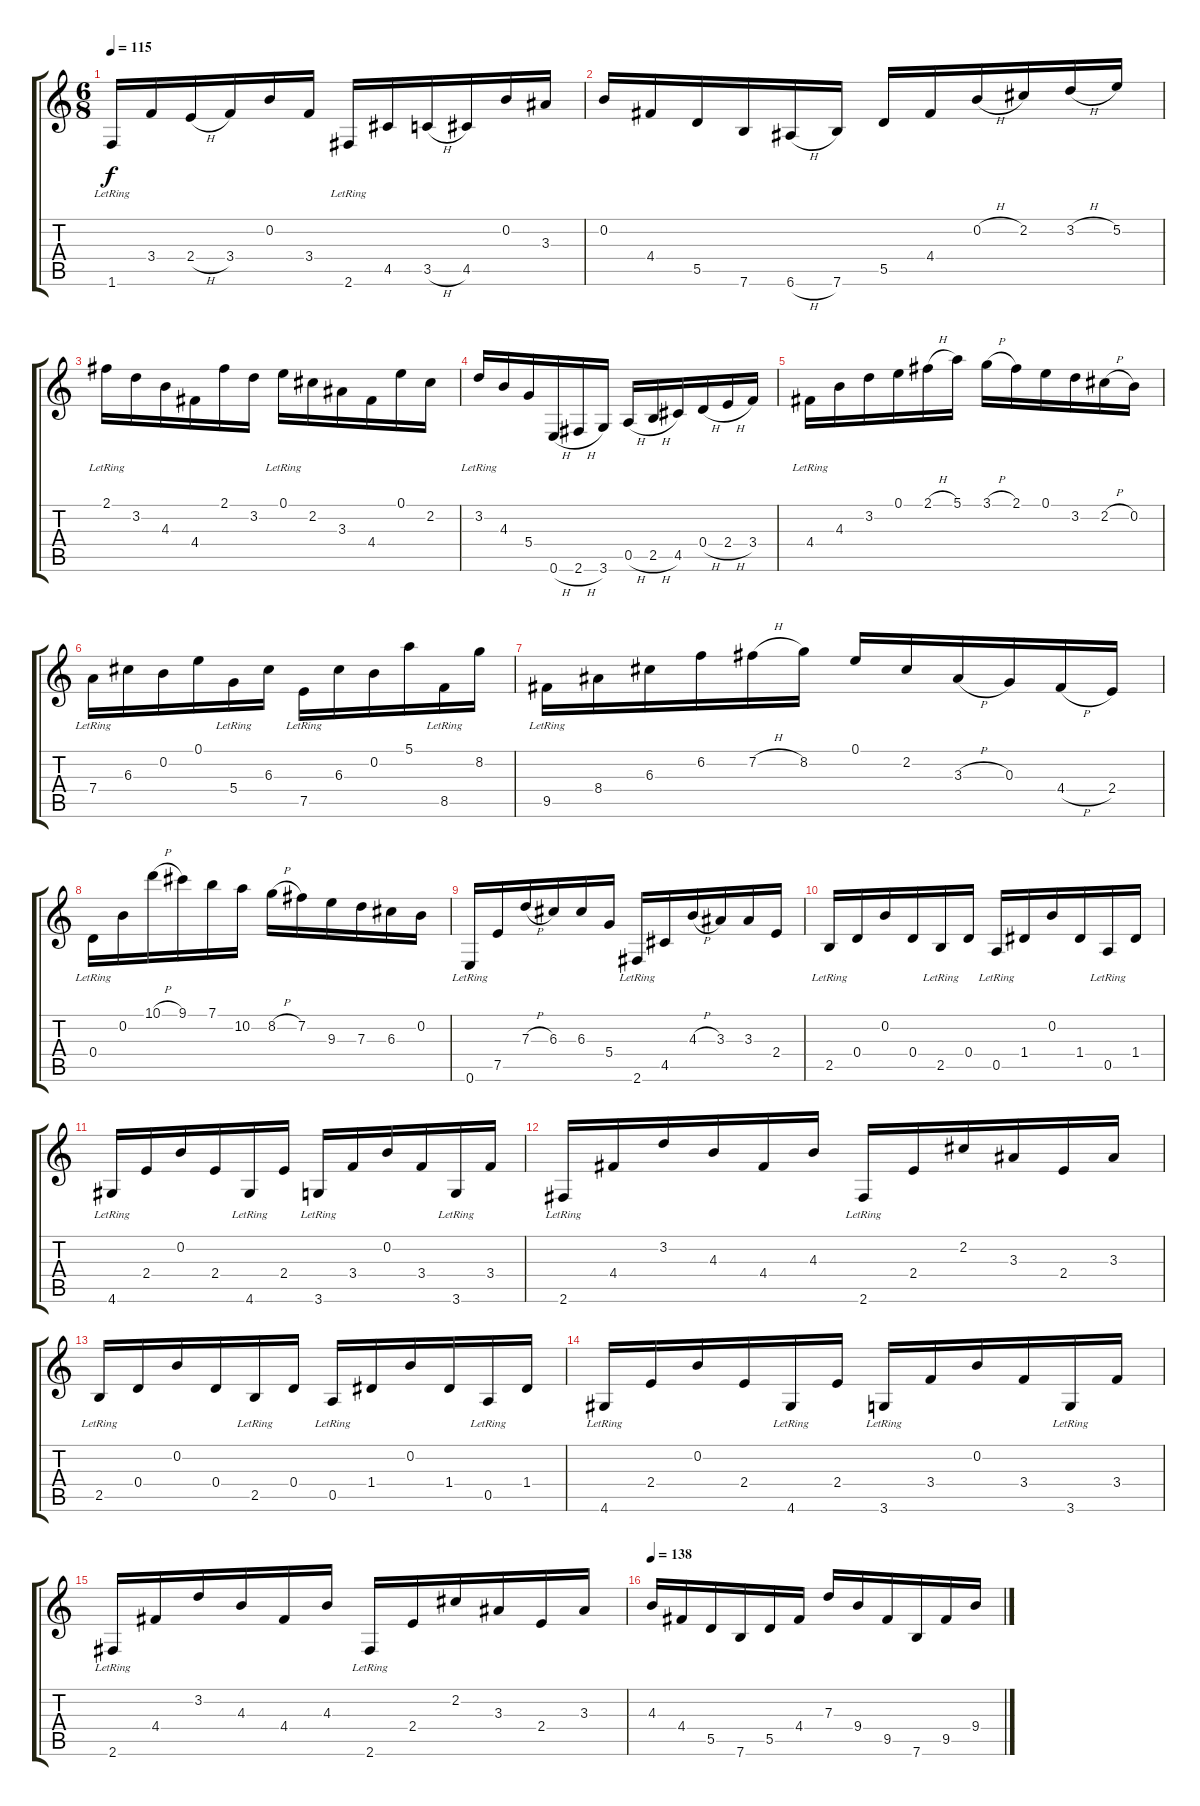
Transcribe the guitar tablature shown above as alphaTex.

\track "" {instrument acousticguitarnylon}
\staff {score tabs}
\tuning (E4 B3 G3 D3 A2 E2) {hide}
\ts (6 8)
\tempo 115
\clef g2
\ks c
1.6{lr}.16{dy f} 3.4.16 2.4{h}.16 3.4.16 0.2.16 3.4.16 2.6{lr}.16 4.5.16 3.5{h}.16 4.5.16 0.2.16 3.3.16 |
0.2.16 4.4.16 5.5.16 7.6.16 6.6{h}.16 7.6.16 5.5.16 4.4.16 0.2{h}.16 2.2.16 3.2{h}.16 5.2.16 |
2.1{lr}.16 3.2.16 4.3.16 4.4.16 2.1.16 3.2.16 0.1{lr}.16 2.2.16 3.3.16 4.4.16 0.1.16 2.2.16 |
3.2{lr}.16 4.3.16 5.4.16 0.6{h}.16 2.6{h}.16 3.6.16 0.5{h}.16 2.5{h}.16 4.5.16 0.4{h}.16 2.4{h}.16 3.4.16 |
4.4{lr}.16 4.3.16 3.2.16 0.1.16 2.1{h}.16 5.1.16 3.1{h}.16 2.1.16 0.1.16 3.2.16 2.2{h}.16 0.2.16 |
7.4{lr}.16 6.3.16 0.2.16 0.1.16 5.4{lr}.16 6.3.16 7.5{lr}.16 6.3.16 0.2.16 5.1.16 8.5{lr}.16 8.2.16 |
9.5{lr}.16 8.4.16 6.3.16 6.2.16 7.2{h}.16 8.2.16 0.1.16 2.2.16 3.3{h}.16 0.3.16 4.4{h}.16 2.4.16 |
0.4{lr}.16 0.2.16 10.1{h}.16 9.1.16 7.1.16 10.2.16 8.2{h}.16 7.2.16 9.3.16 7.3.16 6.3.16 0.2.16 |
0.6{lr}.16 7.5.16 7.3{h}.16 6.3.16 6.3.16 5.4.16 2.6{lr}.16 4.5.16 4.3{h}.16 3.3.16 3.3.16 2.4.16 |
2.5{lr}.16 0.4.16 0.2.16 0.4.16 2.5{lr}.16 0.4.16 0.5{lr}.16 1.4.16 0.2.16 1.4.16 0.5{lr}.16 1.4.16 |
4.6{lr}.16 2.4.16 0.2.16 2.4.16 4.6{lr}.16 2.4.16 3.6{lr}.16 3.4.16 0.2.16 3.4.16 3.6{lr}.16 3.4.16 |
2.6{lr}.16 4.4.16 3.2.16 4.3.16 4.4.16 4.3.16 2.6{lr}.16 2.4.16 2.2.16 3.3.16 2.4.16 3.3.16 |
2.5{lr}.16 0.4.16 0.2.16 0.4.16 2.5{lr}.16 0.4.16 0.5{lr}.16 1.4.16 0.2.16 1.4.16 0.5{lr}.16 1.4.16 |
4.6{lr}.16 2.4.16 0.2.16 2.4.16 4.6{lr}.16 2.4.16 3.6{lr}.16 3.4.16 0.2.16 3.4.16 3.6{lr}.16 3.4.16 |
2.6{lr}.16 4.4.16 3.2.16 4.3.16 4.4.16 4.3.16 2.6{lr}.16 2.4.16 2.2.16 3.3.16 2.4.16 3.3.16 |
\tempo 138
4.3.16 4.4.16 5.5.16 7.6.16 5.5.16 4.4.16 7.3.16 9.4.16 9.5.16 7.6.16 9.5.16 9.4.16
